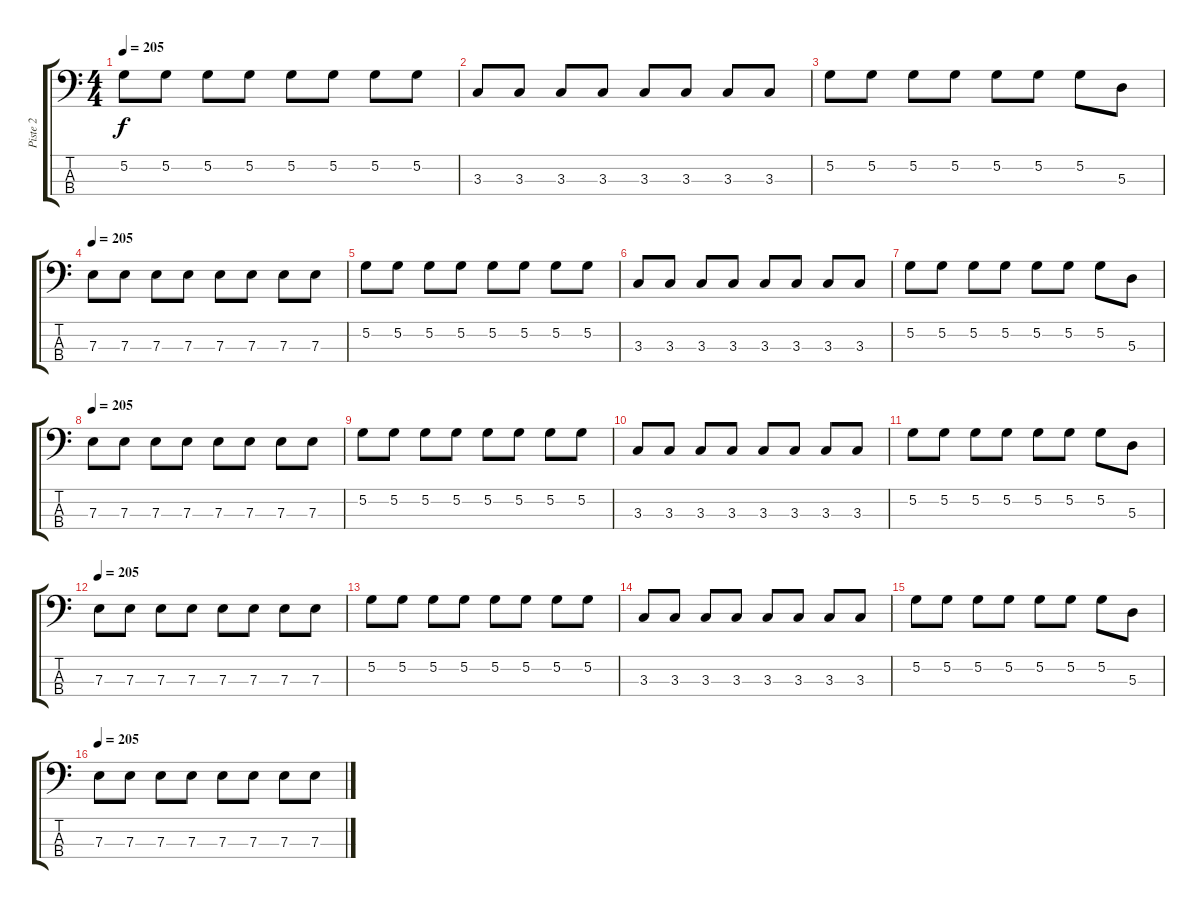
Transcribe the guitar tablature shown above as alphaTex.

\track ("Piste 2" "Piste 2") {instrument electricbassfinger}
\staff {score tabs}
\tuning (G2 D2 A1 E1) {hide}
\ts (4 4)
\tempo 205
\clef f4
\ks c
5.2.8{dy f} 5.2.8 5.2.8 5.2.8 5.2.8 5.2.8 5.2.8 5.2.8 |
3.3.8 3.3.8 3.3.8 3.3.8 3.3.8 3.3.8 3.3.8 3.3.8 |
5.2.8 5.2.8 5.2.8 5.2.8 5.2.8 5.2.8 5.2.8 5.3.8 |
\tempo 205
7.3.8 7.3.8 7.3.8 7.3.8 7.3.8 7.3.8 7.3.8 7.3.8 |
5.2.8 5.2.8 5.2.8 5.2.8 5.2.8 5.2.8 5.2.8 5.2.8 |
3.3.8 3.3.8 3.3.8 3.3.8 3.3.8 3.3.8 3.3.8 3.3.8 |
5.2.8 5.2.8 5.2.8 5.2.8 5.2.8 5.2.8 5.2.8 5.3.8 |
\tempo 205
7.3.8 7.3.8 7.3.8 7.3.8 7.3.8 7.3.8 7.3.8 7.3.8 |
5.2.8 5.2.8 5.2.8 5.2.8 5.2.8 5.2.8 5.2.8 5.2.8 |
3.3.8 3.3.8 3.3.8 3.3.8 3.3.8 3.3.8 3.3.8 3.3.8 |
5.2.8 5.2.8 5.2.8 5.2.8 5.2.8 5.2.8 5.2.8 5.3.8 |
\tempo 205
7.3.8 7.3.8 7.3.8 7.3.8 7.3.8 7.3.8 7.3.8 7.3.8 |
5.2.8 5.2.8 5.2.8 5.2.8 5.2.8 5.2.8 5.2.8 5.2.8 |
3.3.8 3.3.8 3.3.8 3.3.8 3.3.8 3.3.8 3.3.8 3.3.8 |
5.2.8 5.2.8 5.2.8 5.2.8 5.2.8 5.2.8 5.2.8 5.3.8 |
\tempo 205
7.3.8 7.3.8 7.3.8 7.3.8 7.3.8 7.3.8 7.3.8 7.3.8
